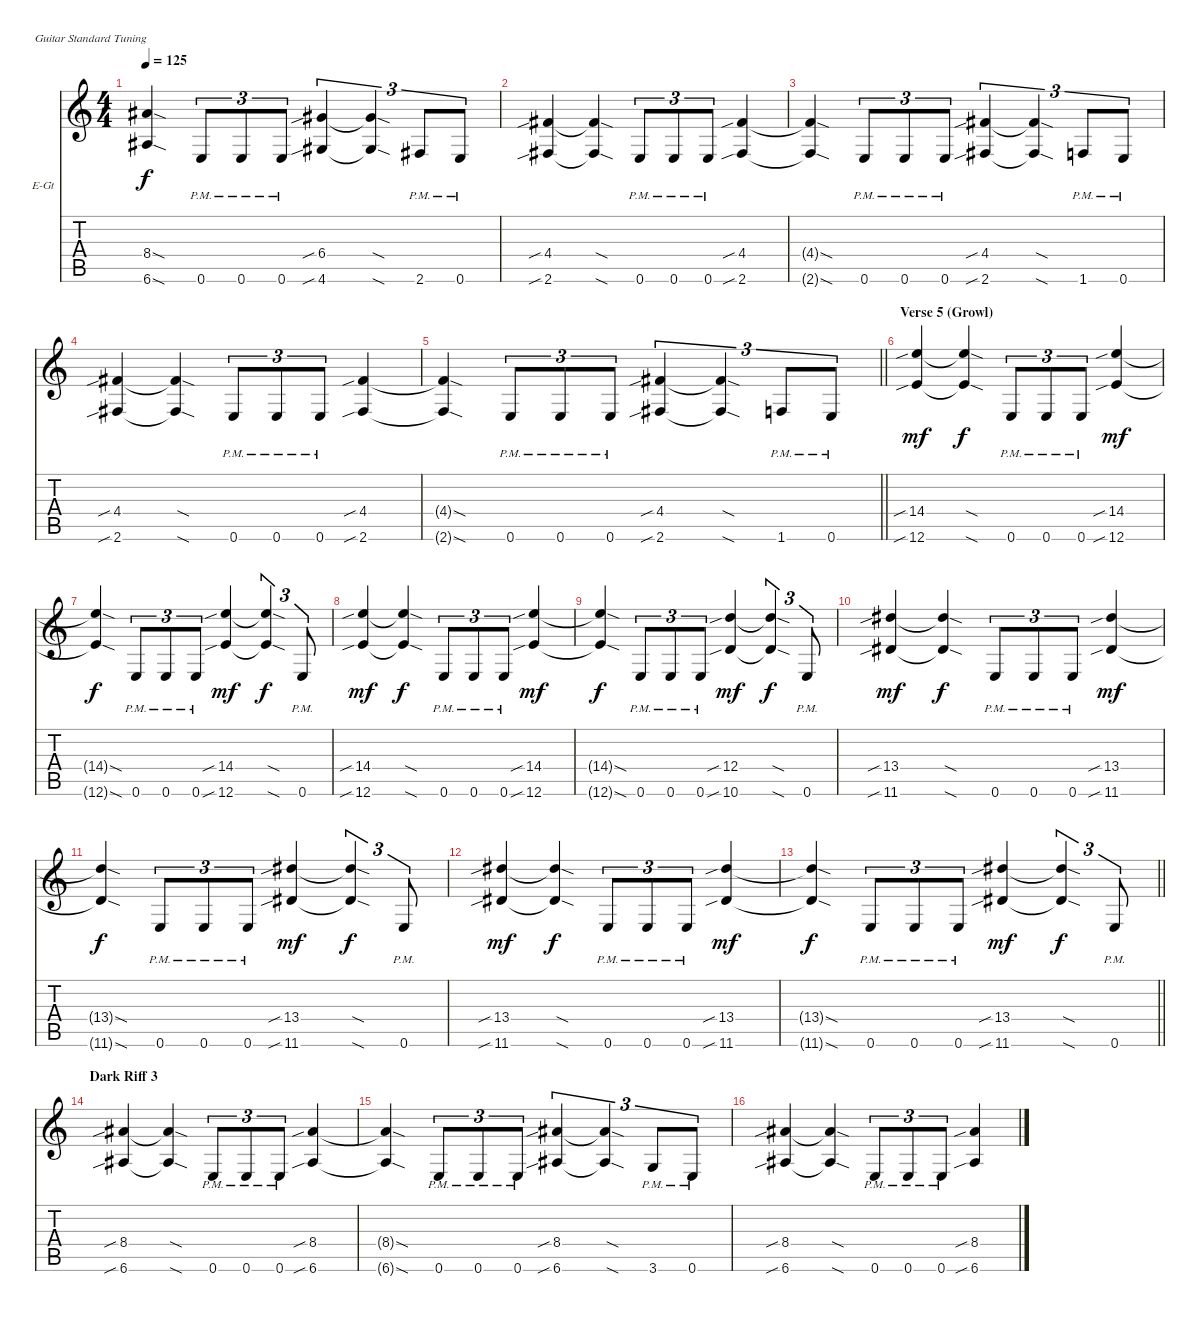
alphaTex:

\bracketExtendMode nobrackets
\firstSystemTrackNameOrientation horizontal
\otherSystemsTrackNameOrientation horizontal
\track ("Mikael Akerfeldt - Overdriven" "E-Gt") {instrument distortionguitar}
\staff {score tabs}
\tuning (E4 B3 G3 D3 A2 E2)
\ts (4 4)
\tempo 125
\clef g2
\ks c
(8.4{sod t} 6.6{sod t}).4{dy f} 0.6{pm}.8{tu (3 2)} 0.6{pm}.8{tu (3 2)} 0.6{pm}.8{tu (3 2)} (6.4{sib} 4.6{sib}).4{tu (3 2)} (6.4{sod t} 4.6{sod t}).4{tu (3 2)} 2.6{pm}.8{tu (3 2)} 0.6{pm}.8{tu (3 2)} |
(4.4{sib} 2.6{sib}).4 (4.4{sod t} 2.6{sod t}).4 0.6{pm}.8{tu (3 2)} 0.6{pm}.8{tu (3 2)} 0.6{pm}.8{tu (3 2)} (4.4{sib} 2.6{sib}).4 |
(4.4{sod t} 2.6{sod t}).4 0.6{pm}.8{tu (3 2)} 0.6{pm}.8{tu (3 2)} 0.6{pm}.8{tu (3 2)} (4.4{sib} 2.6{sib}).4{tu (3 2)} (4.4{sod t} 2.6{sod t}).4{tu (3 2)} 1.6{pm}.8{tu (3 2)} 0.6{pm}.8{tu (3 2)} |
(4.4{sib} 2.6{sib}).4 (4.4{sod t} 2.6{sod t}).4 0.6{pm}.8{tu (3 2)} 0.6{pm}.8{tu (3 2)} 0.6{pm}.8{tu (3 2)} (4.4{sib} 2.6{sib}).4 |
\barLineRight lightlight
(4.4{sod t} 2.6{sod t}).4 0.6{pm}.8{tu (3 2)} 0.6{pm}.8{tu (3 2)} 0.6{pm}.8{tu (3 2)} (4.4{sib} 2.6{sib}).4{tu (3 2)} (4.4{sod t} 2.6{sod t}).4{tu (3 2)} 1.6{pm}.8{tu (3 2)} 0.6{pm}.8{tu (3 2)} |
\section ("" "Verse 5 (Growl)")
(14.4{sib} 12.6{sib}).4{dy mf} (14.4{sod t} 12.6{sod t}).4{dy f} 0.6{pm}.8{tu (3 2)} 0.6{pm}.8{tu (3 2)} 0.6{pm}.8{tu (3 2)} (14.4{sib} 12.6{sib}).4{dy mf} |
(14.4{sod t} 12.6{sod t}).4{dy f} 0.6{pm}.8{tu (3 2)} 0.6{pm}.8{tu (3 2)} 0.6{pm}.8{tu (3 2)} (14.4{sib} 12.6{sib}).4{dy mf} (14.4{sod t} 12.6{sod t}).4{tu (3 2) dy f} 0.6{pm}.8{tu (3 2)} |
(14.4{sib} 12.6{sib}).4{dy mf} (14.4{sod t} 12.6{sod t}).4{dy f} 0.6{pm}.8{tu (3 2)} 0.6{pm}.8{tu (3 2)} 0.6{pm}.8{tu (3 2)} (14.4{sib} 12.6{sib}).4{dy mf} |
(14.4{sod t} 12.6{sod t}).4{dy f} 0.6{pm}.8{tu (3 2)} 0.6{pm}.8{tu (3 2)} 0.6{pm}.8{tu (3 2)} (12.4{sib} 10.6{sib}).4{dy mf} (12.4{sod t} 10.6{sod t}).4{tu (3 2) dy f} 0.6{pm}.8{tu (3 2)} |
(13.4{sib} 11.6{sib}).4{dy mf} (13.4{sod t} 11.6{sod t}).4{dy f} 0.6{pm}.8{tu (3 2)} 0.6{pm}.8{tu (3 2)} 0.6{pm}.8{tu (3 2)} (13.4{sib} 11.6{sib}).4{dy mf} |
(13.4{sod t} 11.6{sod t}).4{dy f} 0.6{pm}.8{tu (3 2)} 0.6{pm}.8{tu (3 2)} 0.6{pm}.8{tu (3 2)} (13.4{sib} 11.6{sib}).4{dy mf} (13.4{sod t} 11.6{sod t}).4{tu (3 2) dy f} 0.6{pm}.8{tu (3 2)} |
(13.4{sib} 11.6{sib}).4{dy mf} (13.4{sod t} 11.6{sod t}).4{dy f} 0.6{pm}.8{tu (3 2)} 0.6{pm}.8{tu (3 2)} 0.6{pm}.8{tu (3 2)} (13.4{sib} 11.6{sib}).4{dy mf} |
\barLineRight lightlight
(13.4{sod t} 11.6{sod t}).4{dy f} 0.6{pm}.8{tu (3 2)} 0.6{pm}.8{tu (3 2)} 0.6{pm}.8{tu (3 2)} (13.4{sib} 11.6{sib}).4{dy mf} (13.4{sod t} 11.6{sod t}).4{tu (3 2) dy f} 0.6{pm}.8{tu (3 2)} |
\section ("" "Dark Riff 3")
(8.4{sib} 6.6{sib}).4 (8.4{sod t} 6.6{sod t}).4 0.6{pm}.8{tu (3 2)} 0.6{pm}.8{tu (3 2)} 0.6{pm}.8{tu (3 2)} (8.4{sib} 6.6{sib}).4 |
(8.4{sod t} 6.6{sod t}).4 0.6{pm}.8{tu (3 2)} 0.6{pm}.8{tu (3 2)} 0.6{pm}.8{tu (3 2)} (8.4{sib} 6.6{sib}).4{tu (3 2)} (8.4{sod t} 6.6{sod t}).4{tu (3 2)} 3.6{pm}.8{tu (3 2)} 0.6{pm}.8{tu (3 2)} |
(8.4{sib} 6.6{sib}).4 (8.4{sod t} 6.6{sod t}).4 0.6{pm}.8{tu (3 2)} 0.6{pm}.8{tu (3 2)} 0.6{pm}.8{tu (3 2)} (8.4{sib} 6.6{sib}).4
